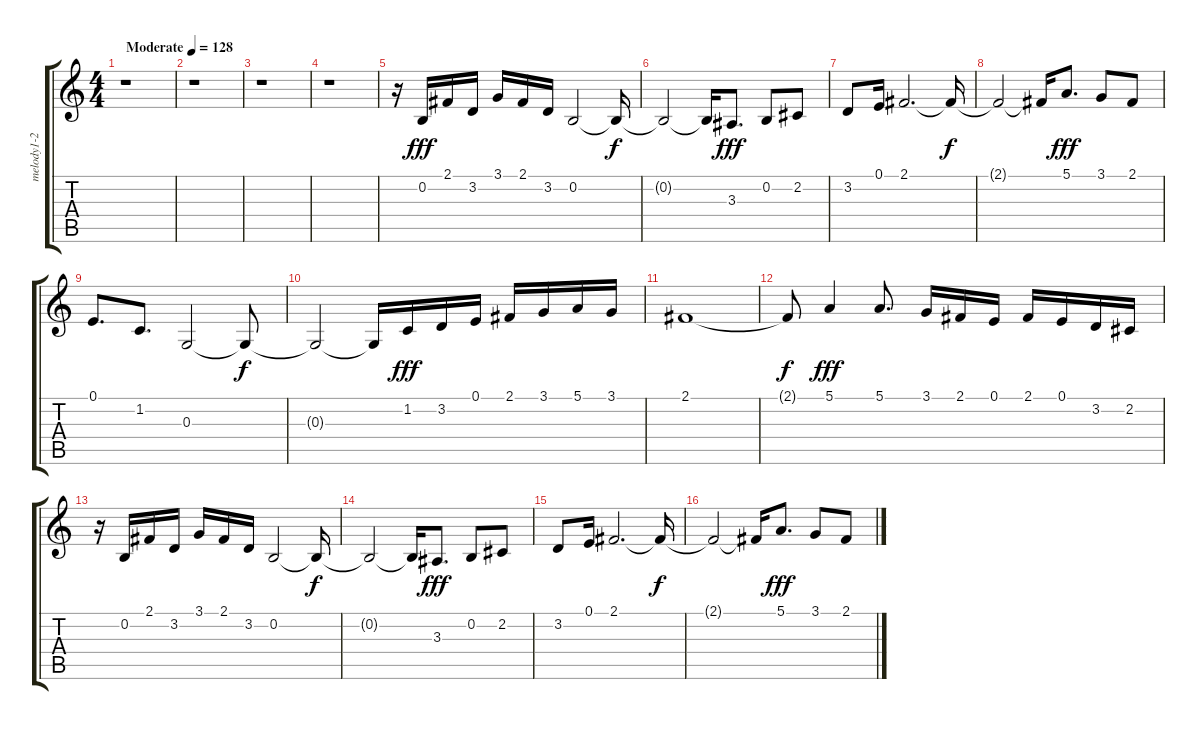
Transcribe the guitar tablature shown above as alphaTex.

\track ("melody1-2" "melody1-2") {instrument lead2sawtooth}
\staff {score tabs}
\tuning (E4 B3 G3 D3 A2 E2) {hide}
\ts (4 4)
\tempo (128 "Moderate")
\clef g2
\ks c
r.1{dy fff instrument lead2sawtooth} |
r.1 |
r.1 |
r.1 |
r.16 0.2.16 2.1.16 3.2.16 3.1.16 2.1.16 3.2.16 0.2.2 0.2{t}.16{dy f} |
0.2{t}.2 0.2{t}.16 3.3.8{d dy fff} 0.2.8 2.2.8 |
3.2.8 0.1.16 2.1.2{d} 2.1{t}.16{dy f} |
2.1{t}.2 2.1{t}.16 5.1.8{d dy fff} 3.1.8 2.1.8 |
0.1.8{d} 1.2.8{d} 0.3.2 0.3{t}.8{dy f} |
0.3{t}.2 0.3{t}.16 1.2.16{dy fff} 3.2.16 0.1.16 2.1.16 3.1.16 5.1.16 3.1.16 |
2.1.1 |
2.1{t}.8{dy f} 5.1.4{dy fff} 5.1.8{d} 3.1.16 2.1.16 0.1.16 2.1.16 0.1.16 3.2.16 2.2.16 |
r.16 0.2.16 2.1.16 3.2.16 3.1.16 2.1.16 3.2.16 0.2.2 0.2{t}.16{dy f} |
0.2{t}.2 0.2{t}.16 3.3.8{d dy fff} 0.2.8 2.2.8 |
3.2.8 0.1.16 2.1.2{d} 2.1{t}.16{dy f} |
2.1{t}.2 2.1{t}.16 5.1.8{d dy fff} 3.1.8 2.1.8
